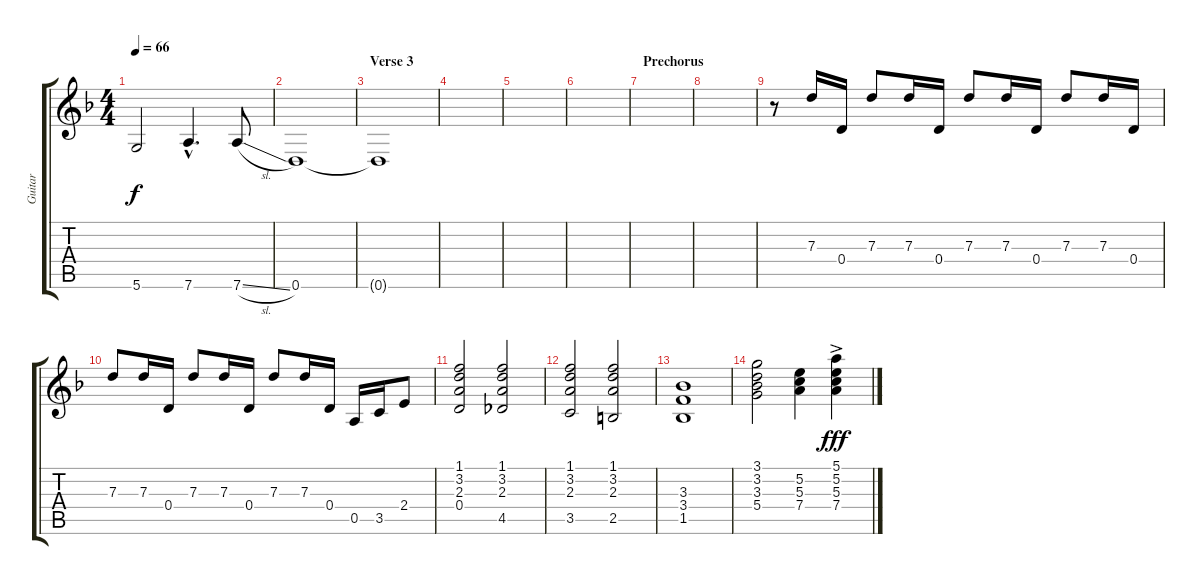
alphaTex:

\track ("Guitar " "Guitar ") {instrument electricguitarjazz}
\staff {score tabs}
\tuning (E4 B3 G3 D3 A2 D2) {hide}
\ts (4 4)
\tempo 66
\clef g2
\ks f
5.6.2{dy f} 7.6{hac}.4{d} 7.6{sl}.8 |
0.6.1 |
\section ("" "Verse 3")
0.6{t}.1 |
|
|
|
\section ("" "Prechorus")
|
|
r.8 7.3.16 0.4.16 7.3.8 7.3.16 0.4.16 7.3.8 7.3.16 0.4.16 7.3.8 7.3.16 0.4.16 |
7.3.8 7.3.16 0.4.16 7.3.8 7.3.16 0.4.16 7.3.8 7.3.16 0.4.16 0.5.16 3.5.16 2.4.8 |
(1.1 3.2 2.3 0.4).2 (1.1 3.2 2.3 4.5).2 |
(1.1 3.2 2.3 3.5).2 (1.1 3.2 2.3 2.5).2 |
(3.3 3.4 1.5).1 |
(3.1 3.2 3.3 5.4).2 (5.2 5.3 7.4).4 (5.1{ac} 5.2 5.3 7.4).4{dy fff}
